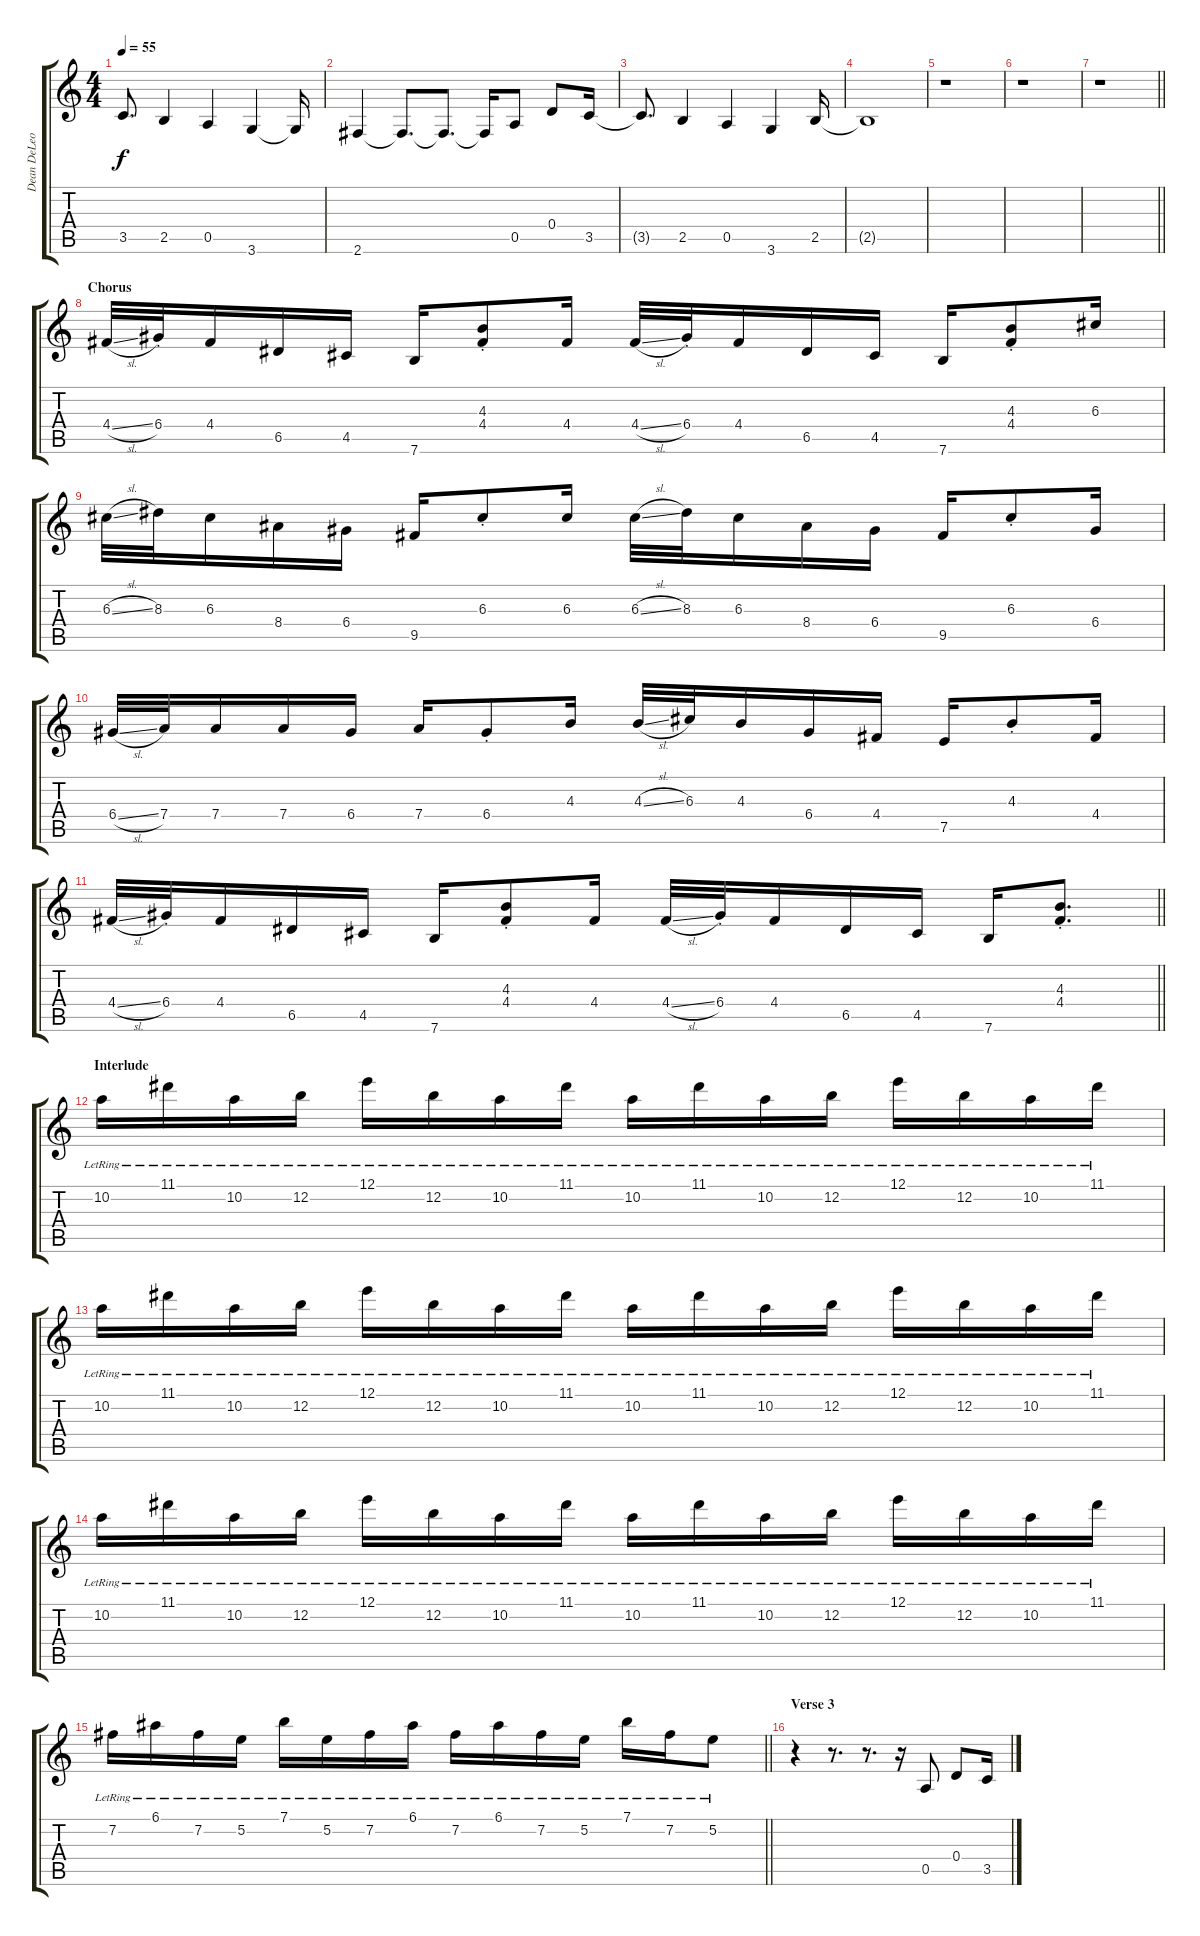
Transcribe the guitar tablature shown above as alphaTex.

\track ("Dean DeLeo - Guitar 2" "Dean DeLeo") {instrument electricguitarclean}
\staff {score tabs}
\tuning (E4 B3 G3 D3 A2 E2) {hide}
\ts (4 4)
\tempo 55
\clef g2
\ks c
3.5{t}.8{d dy f} 2.5.4 0.5.4 3.6.4 3.6{t}.16 |
2.6.4 2.6{t}.8{d} 2.6{t}.8{d} 2.6{t}.16 0.5.8 0.4.8 3.5.16 |
3.5{t}.8{d} 2.5.4 0.5.4 3.6.4 2.5.16 |
2.5{t}.1 |
r.1 |
r.1 |
\barLineRight lightlight
r.1 |
\section ("" "Chorus")
4.4{sl}.32{balance 3} 6.4{st}.32 4.4.16 6.5.16 4.5.16 7.6.16 (4.3{st} 4.4{st}).8 4.4.16 4.4{sl}.32 6.4{st}.32 4.4.16 6.5.16 4.5.16 7.6.16 (4.3{st} 4.4{st}).8 6.3.16 |
6.3{sl}.32 8.3.32 6.3.16 8.4.16 6.4.16 9.5.16 6.3{st}.8 6.3.16 6.3{sl}.32 8.3.32 6.3.16 8.4.16 6.4.16 9.5.16 6.3{st}.8 6.4.16 |
6.4{sl}.32 7.4.32 7.4.16 7.4.16 6.4.16 7.4.16 6.4{st}.8 4.3.16 4.3{sl}.32 6.3.32 4.3.16 6.4.16 4.4.16 7.5.16 4.3{st}.8 4.4.16 |
\barLineRight lightlight
4.4{sl}.32 6.4{st}.32 4.4.16 6.5.16 4.5.16 7.6.16 (4.3{st} 4.4{st}).8 4.4.16 4.4{sl}.32 6.4{st}.32 4.4.16 6.5.16 4.5.16 7.6.16 (4.3{st} 4.4{st}).8{d} |
\section ("" "Interlude")
10.2{lr}.16{balance 8} 11.1{lr}.16 10.2{lr}.16 12.2{lr}.16 12.1{lr}.16 12.2{lr}.16 10.2{lr}.16 11.1{lr}.16 10.2{lr}.16 11.1{lr}.16 10.2{lr}.16 12.2{lr}.16 12.1{lr}.16 12.2{lr}.16 10.2{lr}.16 11.1{lr}.16 |
10.2{lr}.16 11.1{lr}.16 10.2{lr}.16 12.2{lr}.16 12.1{lr}.16 12.2{lr}.16 10.2{lr}.16 11.1{lr}.16 10.2{lr}.16 11.1{lr}.16 10.2{lr}.16 12.2{lr}.16 12.1{lr}.16 12.2{lr}.16 10.2{lr}.16 11.1{lr}.16 |
10.2{lr}.16 11.1{lr}.16 10.2{lr}.16 12.2{lr}.16 12.1{lr}.16 12.2{lr}.16 10.2{lr}.16 11.1{lr}.16 10.2{lr}.16 11.1{lr}.16 10.2{lr}.16 12.2{lr}.16 12.1{lr}.16 12.2{lr}.16 10.2{lr}.16 11.1{lr}.16 |
\barLineRight lightlight
7.2{lr}.16 6.1{lr}.16 7.2{lr}.16 5.2{lr}.16 7.1{lr}.16 5.2{lr}.16 7.2{lr}.16 6.1{lr}.16 7.2{lr}.16 6.1{lr}.16 7.2{lr}.16 5.2{lr}.16 7.1{lr}.16 7.2{lr}.16 5.2{lr}.8 |
\section ("" "Verse 3")
r.4{balance 16} r.8{d} r.8{d} r.16 0.5.8 0.4.8 3.5.16
